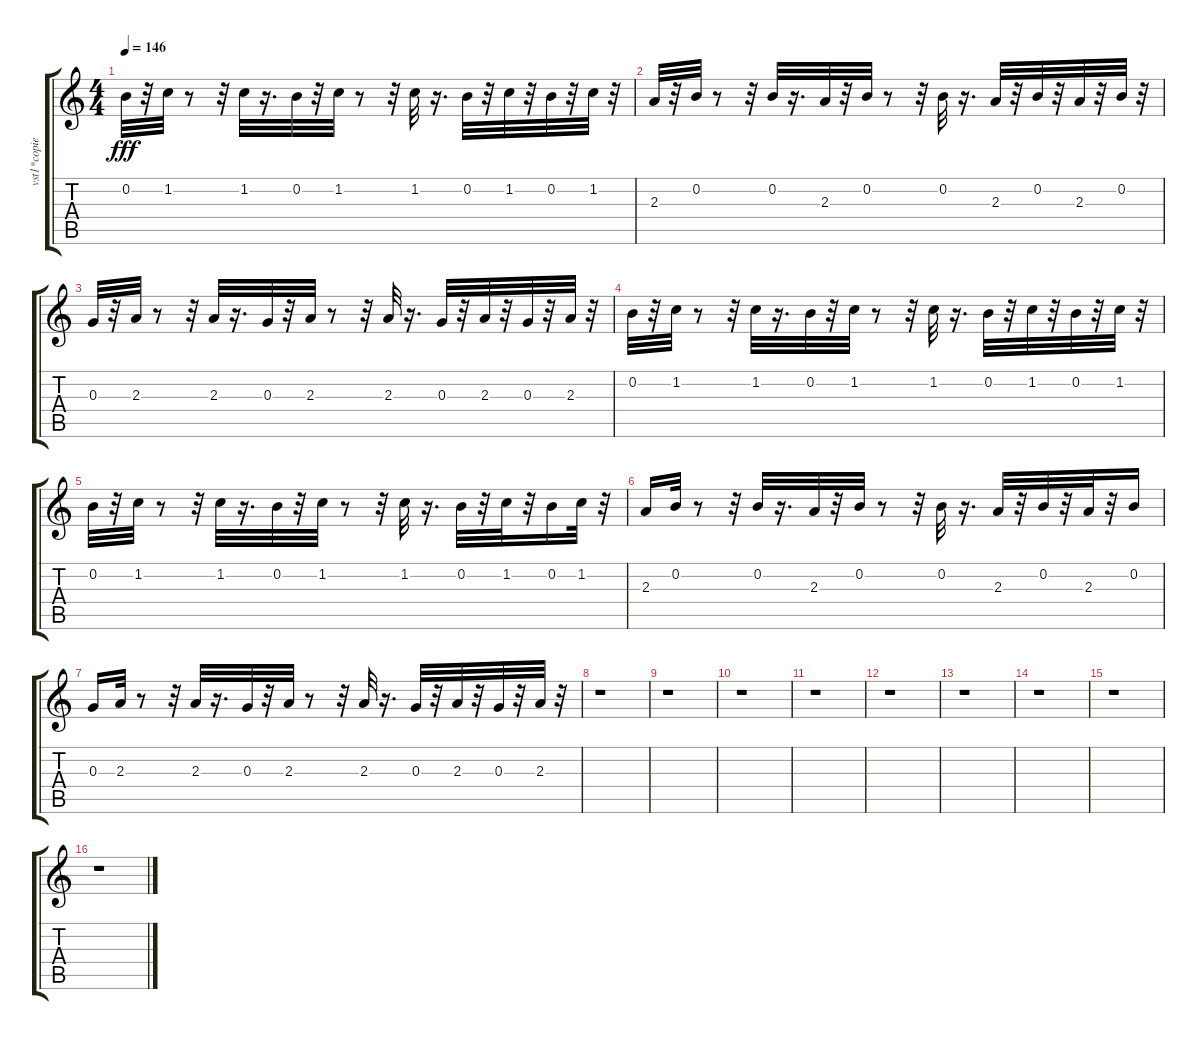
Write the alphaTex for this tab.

\track ("vst1*copied" "vst1*copie") {instrument synthbass1}
\staff {score tabs}
\tuning (E4 B3 G3 D3 A2 E2) {hide}
\ts (4 4)
\tempo 146
\clef g2
\ks c
0.2.32{dy fff} r.32 1.2.32 r.8 r.32 1.2.32 r.16{d} 0.2.32 r.32 1.2.32 r.8 r.32 1.2.32 r.16{d} 0.2.32 r.32 1.2.32 r.32 0.2.32 r.32 1.2.32 r.32 |
2.3.32 r.32 0.2.32 r.8 r.32 0.2.32 r.16{d} 2.3.32 r.32 0.2.32 r.8 r.32 0.2.32 r.16{d} 2.3.32 r.32 0.2.32 r.32 2.3.32 r.32 0.2.32 r.32 |
0.3.32 r.32 2.3.32 r.8 r.32 2.3.32 r.16{d} 0.3.32 r.32 2.3.32 r.8 r.32 2.3.32 r.16{d} 0.3.32 r.32 2.3.32 r.32 0.3.32 r.32 2.3.32 r.32 |
0.2.32 r.32 1.2.32 r.8 r.32 1.2.32 r.16{d} 0.2.32 r.32 1.2.32 r.8 r.32 1.2.32 r.16{d} 0.2.32 r.32 1.2.32 r.32 0.2.32 r.32 1.2.32 r.32 |
0.2.32 r.32 1.2.32 r.8 r.32 1.2.32 r.16{d} 0.2.32 r.32 1.2.32 r.8 r.32 1.2.32 r.16{d} 0.2.32 r.32 1.2.32 r.32 0.2.16 1.2.32 r.32 |
2.3.16 0.2.32 r.8 r.32 0.2.32 r.16{d} 2.3.32 r.32 0.2.32 r.8 r.32 0.2.32 r.16{d} 2.3.32 r.32 0.2.32 r.32 2.3.32 r.32 0.2.16 |
0.3.16 2.3.32 r.8 r.32 2.3.32 r.16{d} 0.3.32 r.32 2.3.32 r.8 r.32 2.3.32 r.16{d} 0.3.32 r.32 2.3.32 r.32 0.3.32 r.32 2.3.32 r.32 |
r.1 |
r.1 |
r.1 |
r.1 |
r.1 |
r.1 |
r.1 |
r.1 |
r.1
